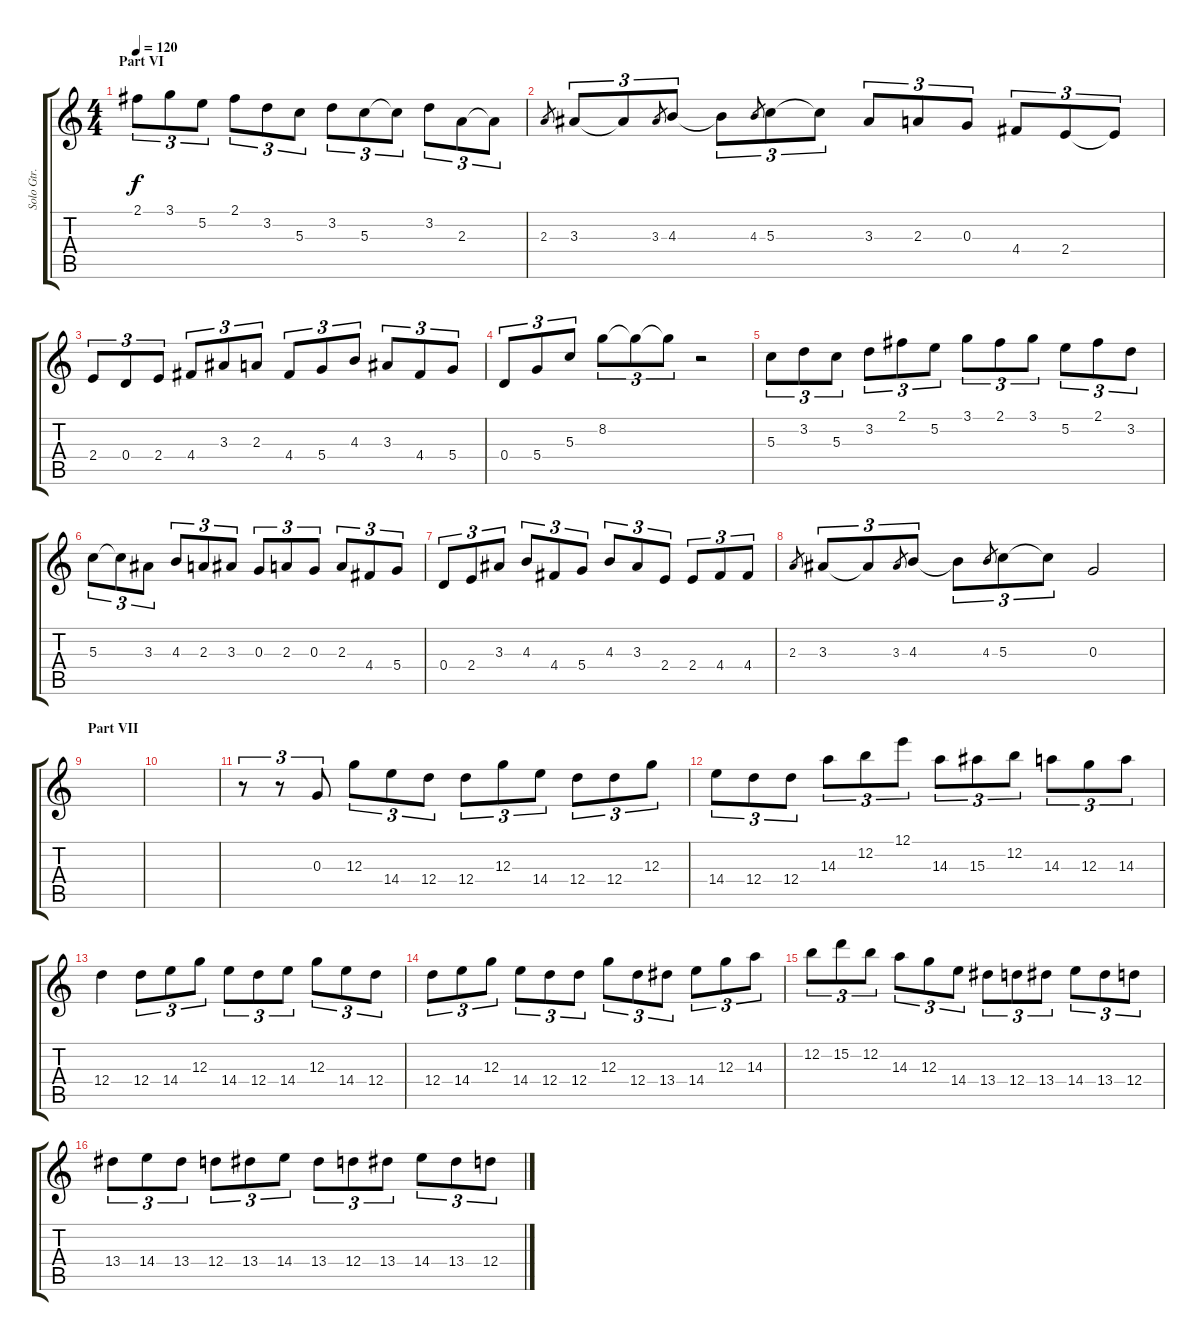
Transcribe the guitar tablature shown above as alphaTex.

\track ("Solo Gtr. 1" "Solo Gtr. ") {instrument electricguitarclean}
\staff {score tabs}
\tuning (E4 B3 G3 D3 A2 E2) {hide}
\ts (4 4)
\section ("" "Part VI")
\tempo 120
\clef g2
\ks c
2.1.8{tu (3 2) dy f} 3.1.8{tu (3 2)} 5.2.8{tu (3 2)} 2.1.8{tu (3 2)} 3.2.8{tu (3 2)} 5.3.8{tu (3 2)} 3.2.8{tu (3 2)} 5.3.8{tu (3 2)} 5.3{t}.8{tu (3 2)} 3.2.8{tu (3 2)} 2.3.8{tu (3 2)} 2.3{t}.8{tu (3 2)} |
2.3.8{gr} 3.3.8{tu (3 2)} 3.3{t}.8{tu (3 2)} 3.3.8{gr} 4.3.8{tu (3 2)} 4.3{t}.8{tu (3 2)} 4.3.8{gr} 5.3.8{tu (3 2)} 5.3{t}.8{tu (3 2)} 3.3.8{tu (3 2)} 2.3.8{tu (3 2)} 0.3.8{tu (3 2)} 4.4.8{tu (3 2)} 2.4.8{tu (3 2)} 2.4{t}.8{tu (3 2)} |
2.4.8{tu (3 2)} 0.4.8{tu (3 2)} 2.4.8{tu (3 2)} 4.4.8{tu (3 2)} 3.3.8{tu (3 2)} 2.3.8{tu (3 2)} 4.4.8{tu (3 2)} 5.4.8{tu (3 2)} 4.3.8{tu (3 2)} 3.3.8{tu (3 2)} 4.4.8{tu (3 2)} 5.4.8{tu (3 2)} |
0.4.8{tu (3 2)} 5.4.8{tu (3 2)} 5.3.8{tu (3 2)} 8.2.8{tu (3 2)} 8.2{t}.8{tu (3 2)} 8.2{t}.8{tu (3 2)} r.2 |
5.3.8{tu (3 2)} 3.2.8{tu (3 2)} 5.3.8{tu (3 2)} 3.2.8{tu (3 2)} 2.1.8{tu (3 2)} 5.2.8{tu (3 2)} 3.1.8{tu (3 2)} 2.1.8{tu (3 2)} 3.1.8{tu (3 2)} 5.2.8{tu (3 2)} 2.1.8{tu (3 2)} 3.2.8{tu (3 2)} |
5.3.8{tu (3 2)} 5.3{t}.8{tu (3 2)} 3.3.8{tu (3 2)} 4.3.8{tu (3 2)} 2.3.8{tu (3 2)} 3.3.8{tu (3 2)} 0.3.8{tu (3 2)} 2.3.8{tu (3 2)} 0.3.8{tu (3 2)} 2.3.8{tu (3 2)} 4.4.8{tu (3 2)} 5.4.8{tu (3 2)} |
0.4.8{tu (3 2)} 2.4.8{tu (3 2)} 3.3.8{tu (3 2)} 4.3.8{tu (3 2)} 4.4.8{tu (3 2)} 5.4.8{tu (3 2)} 4.3.8{tu (3 2)} 3.3.8{tu (3 2)} 2.4.8{tu (3 2)} 2.4.8{tu (3 2)} 4.4.8{tu (3 2)} 4.4.8{tu (3 2)} |
2.3.8{gr} 3.3.8{tu (3 2)} 3.3{t}.8{tu (3 2)} 3.3.8{gr} 4.3.8{tu (3 2)} 4.3{t}.8{tu (3 2)} 4.3.8{gr} 5.3.8{tu (3 2)} 5.3{t}.8{tu (3 2)} 0.3.2 |
\section ("" "Part VII")
|
|
r.8{tu (3 2)} r.8{tu (3 2)} 0.3.8{tu (3 2)} 12.3.8{tu (3 2)} 14.4.8{tu (3 2)} 12.4.8{tu (3 2)} 12.4.8{tu (3 2)} 12.3.8{tu (3 2)} 14.4.8{tu (3 2)} 12.4.8{tu (3 2)} 12.4.8{tu (3 2)} 12.3.8{tu (3 2)} |
14.4.8{tu (3 2)} 12.4.8{tu (3 2)} 12.4.8{tu (3 2)} 14.3.8{tu (3 2)} 12.2.8{tu (3 2)} 12.1.8{tu (3 2)} 14.3.8{tu (3 2)} 15.3.8{tu (3 2)} 12.2.8{tu (3 2)} 14.3.8{tu (3 2)} 12.3.8{tu (3 2)} 14.3.8{tu (3 2)} |
12.4.4 12.4.8{tu (3 2)} 14.4.8{tu (3 2)} 12.3.8{tu (3 2)} 14.4.8{tu (3 2)} 12.4.8{tu (3 2)} 14.4.8{tu (3 2)} 12.3.8{tu (3 2)} 14.4.8{tu (3 2)} 12.4.8{tu (3 2)} |
12.4.8{tu (3 2)} 14.4.8{tu (3 2)} 12.3.8{tu (3 2)} 14.4.8{tu (3 2)} 12.4.8{tu (3 2)} 12.4.8{tu (3 2)} 12.3.8{tu (3 2)} 12.4.8{tu (3 2)} 13.4.8{tu (3 2)} 14.4.8{tu (3 2)} 12.3.8{tu (3 2)} 14.3.8{tu (3 2)} |
12.2.8{tu (3 2)} 15.2.8{tu (3 2)} 12.2.8{tu (3 2)} 14.3.8{tu (3 2)} 12.3.8{tu (3 2)} 14.4.8{tu (3 2)} 13.4.8{tu (3 2)} 12.4.8{tu (3 2)} 13.4.8{tu (3 2)} 14.4.8{tu (3 2)} 13.4.8{tu (3 2)} 12.4.8{tu (3 2)} |
13.4.8{tu (3 2)} 14.4.8{tu (3 2)} 13.4.8{tu (3 2)} 12.4.8{tu (3 2)} 13.4.8{tu (3 2)} 14.4.8{tu (3 2)} 13.4.8{tu (3 2)} 12.4.8{tu (3 2)} 13.4.8{tu (3 2)} 14.4.8{tu (3 2)} 13.4.8{tu (3 2)} 12.4.8{tu (3 2)}
